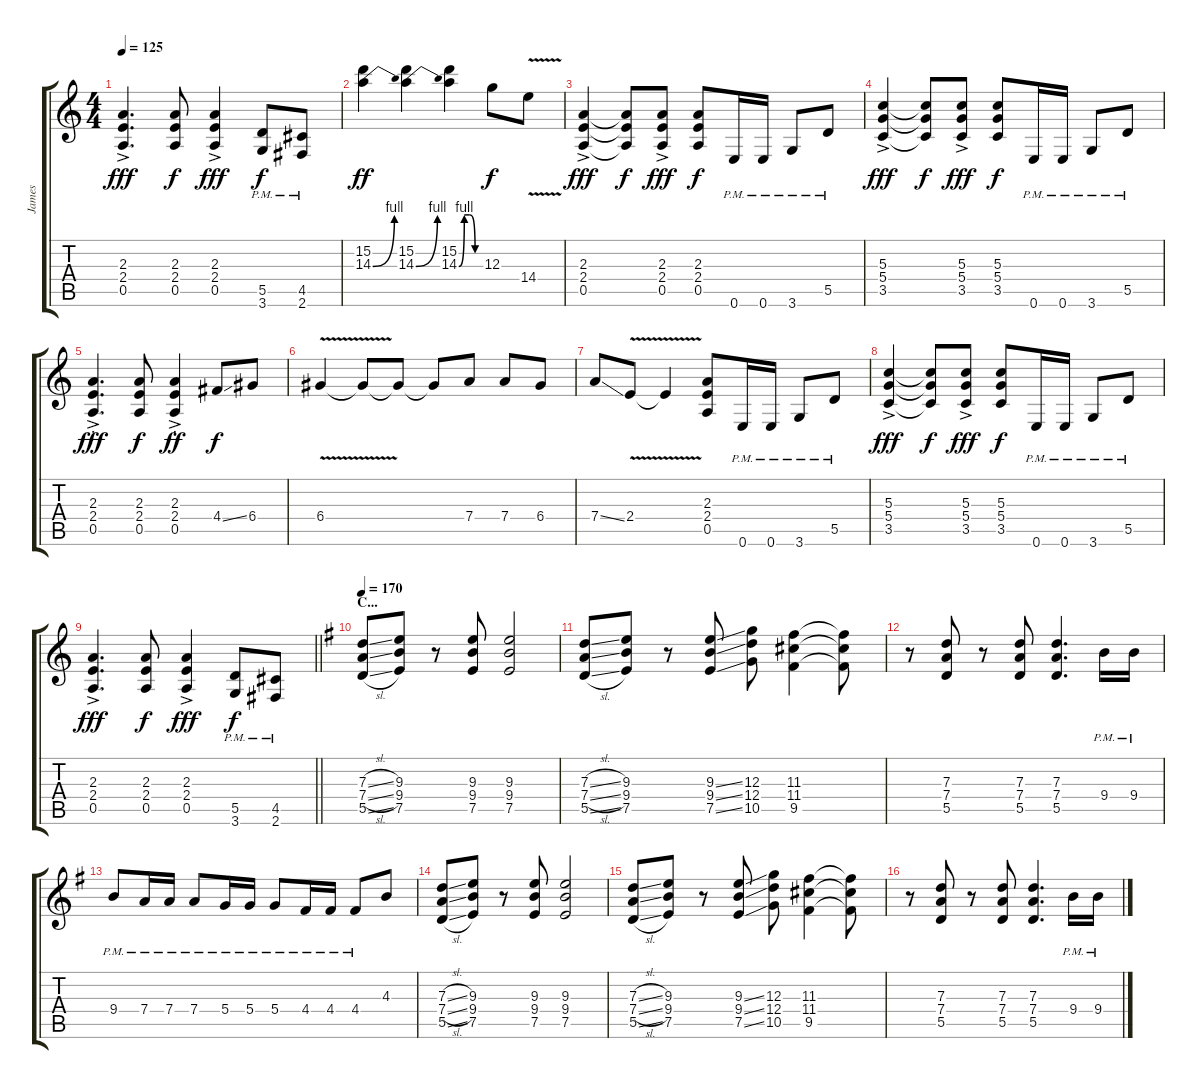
\track ("James" "James") {instrument distortionguitar}
\staff {score tabs}
\tuning (E4 B3 G3 D3 A2 E2) {hide}
\ts (4 4)
\tempo 125
\clef g2
\ks aminor
(2.3{ac} 2.4{ac} 0.5{ac}).4{d dy fff} (2.3 2.4 0.5).8{dy f} (2.3{ac} 2.4{ac} 0.5{ac}).4{dy fff} (5.5{pm} 3.6{pm}).8{dy f} (4.5{pm} 2.6{pm}).8 |
(15.2 14.3{be (bend 0 0 60 4)}).4{dy ff} (15.2 14.3{be (bend 0 0 60 4)}).4 (15.2 14.3{be (custom 0 0 15 4 30 4 45 0 60 0)}).4 12.3.8{dy f} 14.4{v}.8 |
(2.3{ac} 2.4{ac} 0.5{ac}).4{dy fff} (2.3{t} 2.4{t} 0.5{t}).8{dy f} (2.3{ac} 2.4{ac} 0.5{ac}).8{dy fff} (2.3 2.4 0.5).8{dy f} 0.6{pm}.16 0.6{pm}.16 3.6{pm}.8 5.5{pm}.8 |
(5.3{ac} 5.4{ac} 3.5{ac}).4{dy fff} (5.3{t} 5.4{t} 3.5{t}).8{dy f} (5.3{ac} 5.4{ac} 3.5{ac}).8{dy fff} (5.3 5.4 3.5).8{dy f} 0.6{pm}.16 0.6{pm}.16 3.6{pm}.8 5.5{pm}.8 |
(2.3{ac} 2.4{ac st} 0.5{ac}).4{d dy fff} (2.3 2.4 0.5).8{dy f} (2.3{ac} 2.4{ac st} 0.5{ac}).4{dy ff} 4.4{ss}.8{dy f} 6.4.8 |
6.4{v}.4 6.4{t}.8 6.4{t}.8 6.4{t}.8 7.4.8 7.4.8 6.4.8 |
7.4{ss}.8 2.4{v}.8 2.4{t}.4 (2.3 2.4 0.5).8 0.6{pm}.16 0.6{pm}.16 3.6{pm}.8 5.5{pm}.8 |
(5.3{ac} 5.4{ac} 3.5{ac}).4{dy fff} (5.3{t} 5.4{t} 3.5{t}).8{dy f} (5.3{ac} 5.4{ac} 3.5{ac}).8{dy fff} (5.3 5.4 3.5).8{dy f} 0.6{pm}.16 0.6{pm}.16 3.6{pm}.8 5.5{pm}.8 |
\barLineRight lightlight
(2.3{ac} 2.4{ac} 0.5{ac}).4{d dy fff} (2.3 2.4 0.5).8{dy f} (2.3{ac} 2.4{ac} 0.5{ac}).4{dy fff} (5.5{pm} 3.6{pm}).8{dy f} (4.5{pm} 2.6{pm}).8 |
\section ("" "C...")
\tempo 170
\ks eminor
(7.3{sl} 7.4{sl} 5.5{sl}).8 (9.3 9.4 7.5).8 r.8 (9.3 9.4 7.5).8 (9.3 9.4 7.5).2 |
(7.3{sl} 7.4{sl} 5.5{sl}).8 (9.3 9.4 7.5).8 r.8 (9.3{ss} 9.4{ss} 7.5{ss}).8 (12.3 12.4 10.5).8 (11.3 11.4 9.5).4 (11.3{t} 11.4{t} 9.5{t}).8 |
r.8 (7.3 7.4 5.5).8 r.8 (7.3 7.4 5.5).8 (7.3 7.4 5.5).4{d} 9.4{pm}.16 9.4{pm}.16 |
9.4{pm}.8 7.4{pm}.16 7.4{pm}.16 7.4{pm}.8 5.4{pm}.16 5.4{pm}.16 5.4{pm}.8 4.4{pm}.16 4.4{pm}.16 4.4{pm}.8 4.3.8 |
(7.3{sl} 7.4{sl} 5.5{sl}).8 (9.3 9.4 7.5).8 r.8 (9.3 9.4 7.5).8 (9.3 9.4 7.5).2 |
(7.3{sl} 7.4{sl} 5.5{sl}).8 (9.3 9.4 7.5).8 r.8 (9.3{ss} 9.4{ss} 7.5{ss}).8 (12.3 12.4 10.5).8 (11.3 11.4 9.5).4 (11.3{t} 11.4{t} 9.5{t}).8 |
r.8 (7.3 7.4 5.5).8 r.8 (7.3 7.4 5.5).8 (7.3 7.4 5.5).4{d} 9.4{pm}.16 9.4{pm}.16
